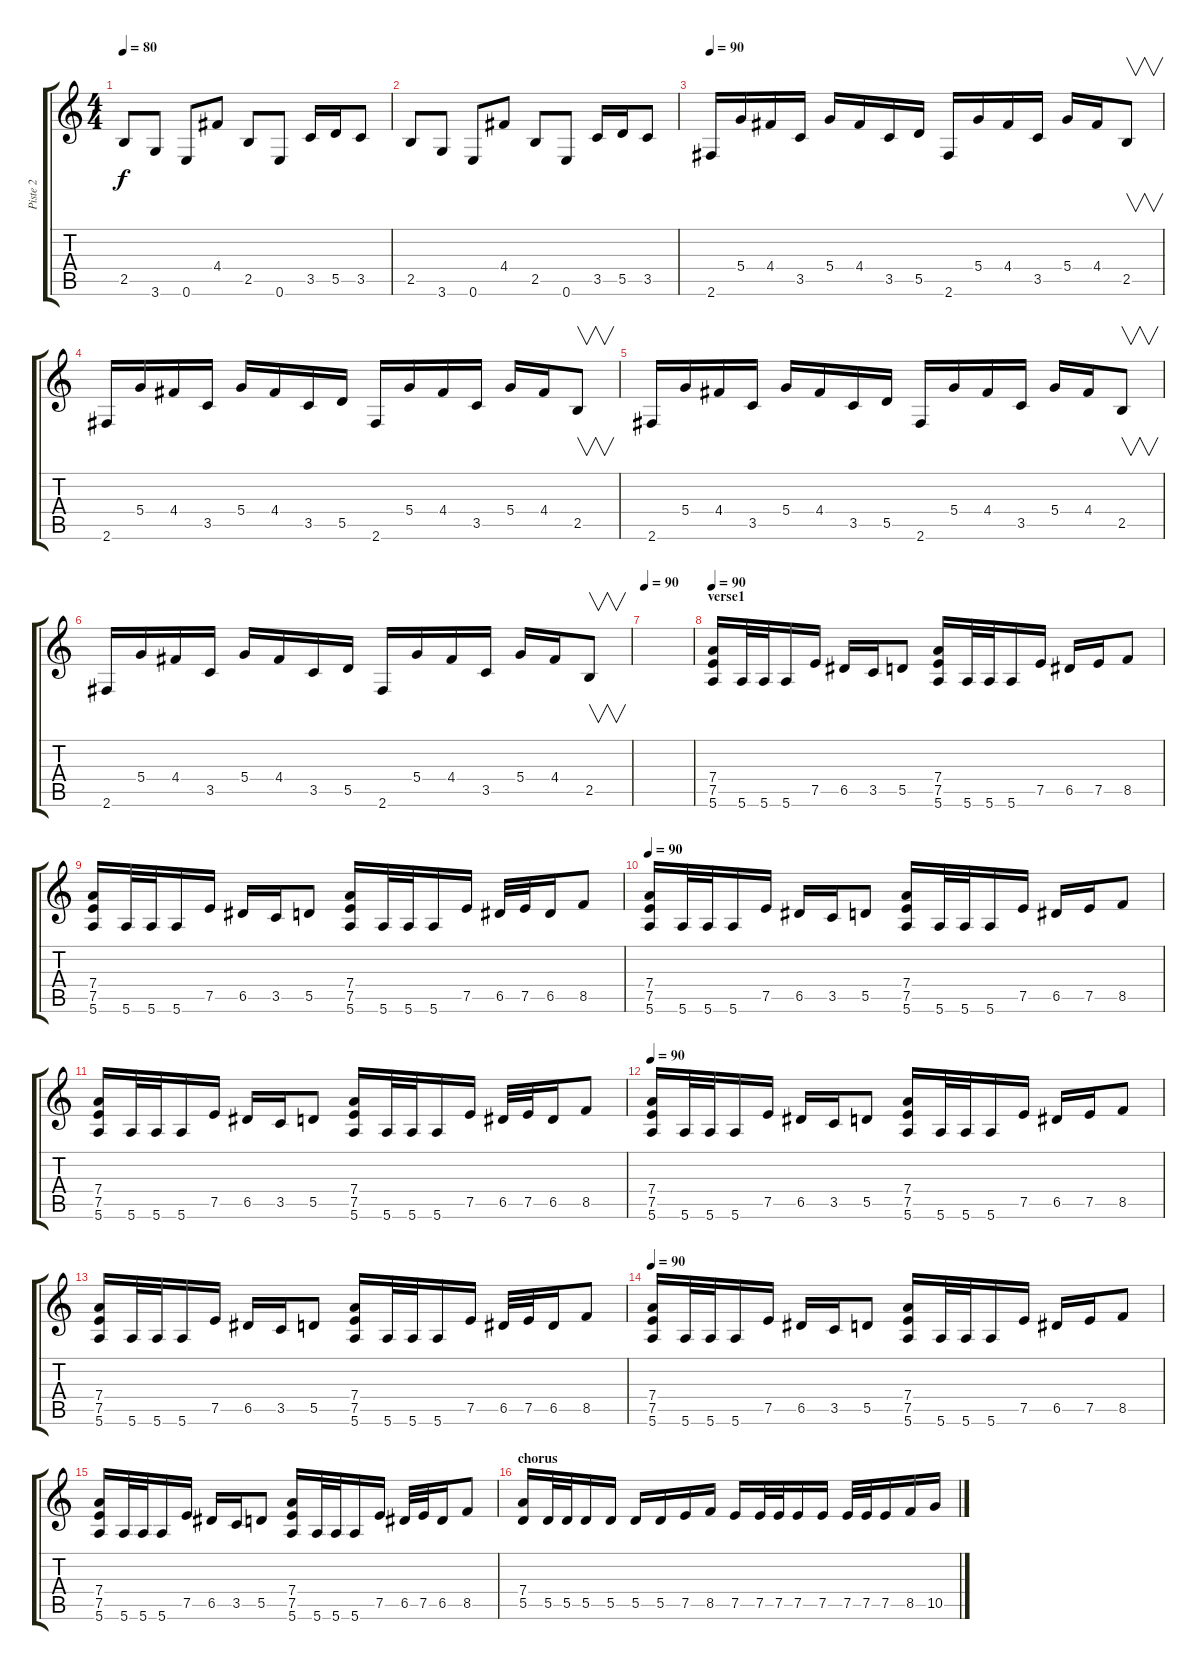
\track ("Piste 2" "Piste 2") {instrument distortionguitar}
\staff {score tabs}
\tuning (E4 B3 G3 D3 A2 E2) {hide}
\ts (4 4)
\tempo 80
\clef g2
\ks c
2.5.8{dy f} 3.6.8 0.6.8 4.4.8 2.5.8 0.6.8 3.5.16 5.5.16 3.5.8 |
2.5.8 3.6.8 0.6.8 4.4.8 2.5.8 0.6.8 3.5.16 5.5.16 3.5.8 |
\tempo 90
2.6.16 5.4.16 4.4.16 3.5.16 5.4.16 4.4.16 3.5.16 5.5.16 2.6.16 5.4.16 4.4.16 3.5.16 5.4.16 4.4.16 2.5.8{v} |
2.6.16 5.4.16 4.4.16 3.5.16 5.4.16 4.4.16 3.5.16 5.5.16 2.6.16 5.4.16 4.4.16 3.5.16 5.4.16 4.4.16 2.5.8{v} |
2.6.16 5.4.16 4.4.16 3.5.16 5.4.16 4.4.16 3.5.16 5.5.16 2.6.16 5.4.16 4.4.16 3.5.16 5.4.16 4.4.16 2.5.8{v} |
2.6.16 5.4.16 4.4.16 3.5.16 5.4.16 4.4.16 3.5.16 5.5.16 2.6.16 5.4.16 4.4.16 3.5.16 5.4.16 4.4.16 2.5.8{v} |
\tempo 90
|
\section ("" "verse1")
\tempo 90
(7.4 7.5 5.6).16 5.6.32 5.6.32 5.6.16 7.5.16 6.5.16 3.5.16 5.5.8 (7.4 7.5 5.6).16 5.6.32 5.6.32 5.6.16 7.5.16 6.5.16 7.5.16 8.5.8 |
(7.4 7.5 5.6).16 5.6.32 5.6.32 5.6.16 7.5.16 6.5.16 3.5.16 5.5.8 (7.4 7.5 5.6).16 5.6.32 5.6.32 5.6.16 7.5.16 6.5.32 7.5.32 6.5.16 8.5.8 |
\tempo 90
(7.4 7.5 5.6).16 5.6.32 5.6.32 5.6.16 7.5.16 6.5.16 3.5.16 5.5.8 (7.4 7.5 5.6).16 5.6.32 5.6.32 5.6.16 7.5.16 6.5.16 7.5.16 8.5.8 |
(7.4 7.5 5.6).16 5.6.32 5.6.32 5.6.16 7.5.16 6.5.16 3.5.16 5.5.8 (7.4 7.5 5.6).16 5.6.32 5.6.32 5.6.16 7.5.16 6.5.32 7.5.32 6.5.16 8.5.8 |
\tempo 90
(7.4 7.5 5.6).16 5.6.32 5.6.32 5.6.16 7.5.16 6.5.16 3.5.16 5.5.8 (7.4 7.5 5.6).16 5.6.32 5.6.32 5.6.16 7.5.16 6.5.16 7.5.16 8.5.8 |
(7.4 7.5 5.6).16 5.6.32 5.6.32 5.6.16 7.5.16 6.5.16 3.5.16 5.5.8 (7.4 7.5 5.6).16 5.6.32 5.6.32 5.6.16 7.5.16 6.5.32 7.5.32 6.5.16 8.5.8 |
\tempo 90
(7.4 7.5 5.6).16 5.6.32 5.6.32 5.6.16 7.5.16 6.5.16 3.5.16 5.5.8 (7.4 7.5 5.6).16 5.6.32 5.6.32 5.6.16 7.5.16 6.5.16 7.5.16 8.5.8 |
(7.4 7.5 5.6).16 5.6.32 5.6.32 5.6.16 7.5.16 6.5.16 3.5.16 5.5.8 (7.4 7.5 5.6).16 5.6.32 5.6.32 5.6.16 7.5.16 6.5.32 7.5.32 6.5.16 8.5.8 |
\section ("" "chorus")
(7.4 5.5).16 5.5.32 5.5.32 5.5.16 5.5.16 5.5.16 5.5.16 7.5.16 8.5.16 7.5.16 7.5.32 7.5.32 7.5.16 7.5.16 7.5.32 7.5.32 7.5.16 8.5.16 10.5.16
